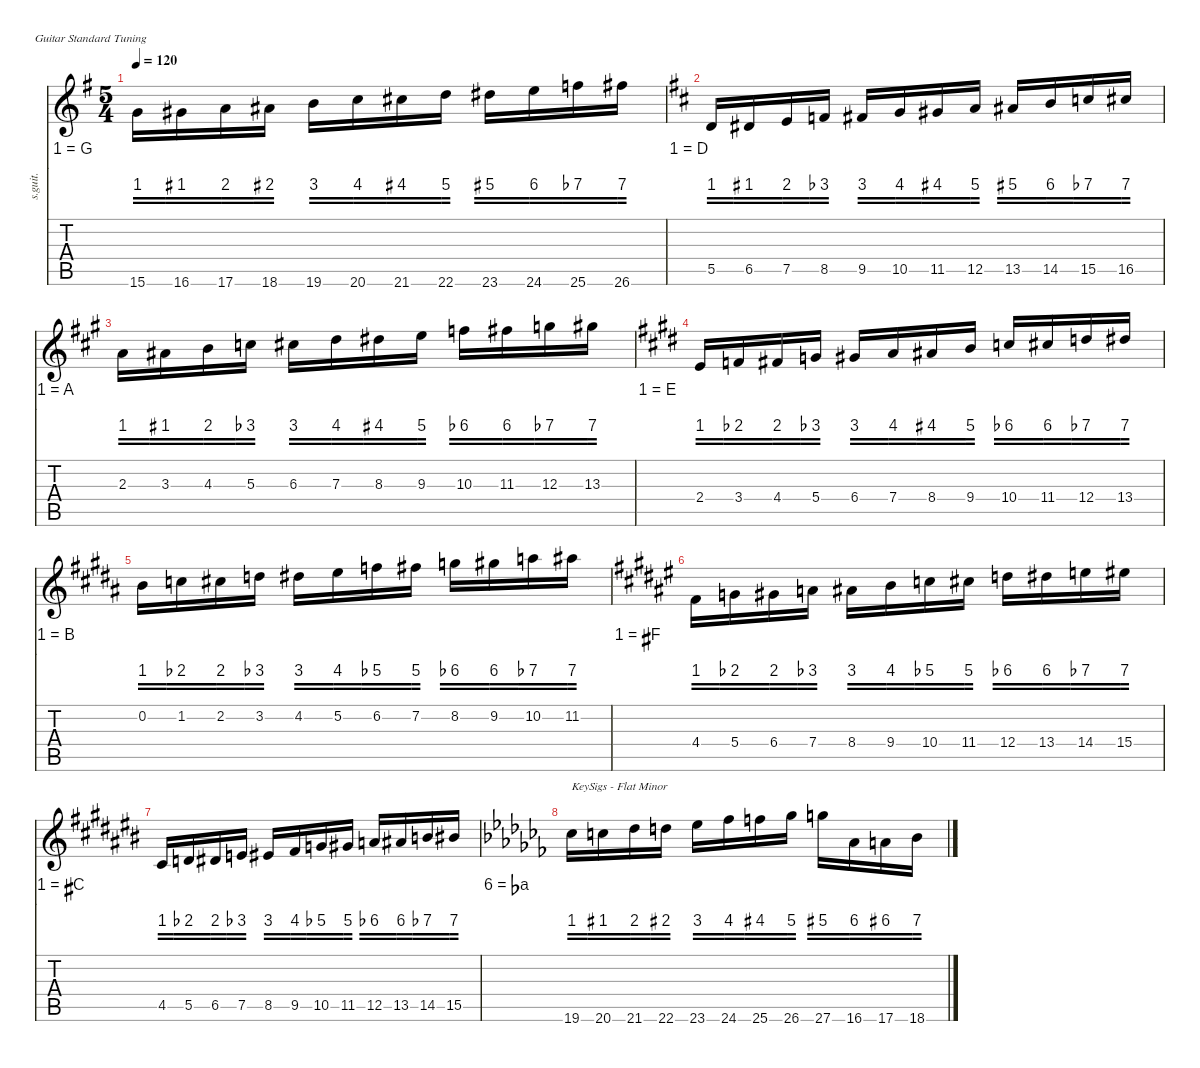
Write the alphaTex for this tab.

\defaultSystemsLayout 4
\hideDynamics
\bracketExtendMode nobrackets
\track ("Steel Guitar" "s.guit.") {instrument acousticguitarsteel}
\staff {score tabs numbered}
\tuning (E4 B3 G3 D3 A2 E2)
\ts (5 4)
\tempo 120
\clef g2
\ks g
15.6{acc forcenatural}.16{dy f beam Down} 16.6{acc #}.16{beam Down} 17.6{acc forcenatural}.16{beam Down} 18.6{acc #}.16{beam Down} 19.6{acc forcenatural}.16{beam Down} 20.6{acc forcenatural}.16{beam Down} 21.6{acc #}.16{beam Down} 22.6{acc forcenatural}.16{beam Down} 23.6{acc #}.16{beam Down} 24.6{acc forcenatural}.16{beam Down} 25.6{acc forcenatural}.16{beam Down} 26.6{acc #}.16{beam Down} |
\ks d
5.5{acc forcenatural}.16{beam Up} 6.5{acc #}.16{beam Up} 7.5{acc forcenatural}.16{beam Up} 8.5{acc forcenatural}.16{beam Up} 9.5{acc #}.16{beam Up} 10.5{acc forcenatural}.16{beam Up} 11.5{acc #}.16{beam Up} 12.5{acc forcenatural}.16{beam Up} 13.5{acc #}.16{beam Up} 14.5{acc forcenatural}.16{beam Up} 15.5{acc forcenatural}.16{beam Up} 16.5{acc #}.16{beam Up} |
\ks a
2.3{acc forcenatural}.16{beam Down} 3.3{acc #}.16{beam Down} 4.3{acc forcenatural}.16{beam Down} 5.3{acc forcenatural}.16{beam Down} 6.3{acc #}.16{beam Down} 7.3{acc forcenatural}.16{beam Down} 8.3{acc #}.16{beam Down} 9.3{acc forcenatural}.16{beam Down} 10.3{acc forcenatural}.16{beam Down} 11.3{acc #}.16{beam Down} 12.3{acc forcenatural}.16{beam Down} 13.3{acc #}.16{beam Down} |
\ks e
2.4{acc forcenatural}.16{beam Up} 3.4{acc forcenatural}.16{beam Up} 4.4{acc #}.16{beam Up} 5.4{acc forcenatural}.16{beam Up} 6.4{acc #}.16{beam Up} 7.4{acc forcenatural}.16{beam Up} 8.4{acc #}.16{beam Up} 9.4{acc forcenatural}.16{beam Up} 10.4{acc forcenatural}.16{beam Up} 11.4{acc #}.16{beam Up} 12.4{acc forcenatural}.16{beam Up} 13.4{acc #}.16{beam Up} |
\ks b
0.2{acc forcenatural}.16{beam Down} 1.2{acc forcenatural}.16{beam Down} 2.2{acc #}.16{beam Down} 3.2{acc forcenatural}.16{beam Down} 4.2{acc #}.16{beam Down} 5.2{acc forcenatural}.16{beam Down} 6.2{acc forcenatural}.16{beam Down} 7.2{acc #}.16{beam Down} 8.2{acc forcenatural}.16{beam Down} 9.2{acc #}.16{beam Down} 10.2{acc forcenatural}.16{beam Down} 11.2{acc #}.16{beam Down} |
\ks f#
4.4{acc #}.16{beam Down} 5.4{acc forcenatural}.16{beam Down} 6.4{acc #}.16{beam Down} 7.4{acc forcenatural}.16{beam Down} 8.4{acc #}.16{beam Down} 9.4{acc forcenatural}.16{beam Down} 10.4{acc forcenatural}.16{beam Down} 11.4{acc #}.16{beam Down} 12.4{acc forcenatural}.16{beam Down} 13.4{acc #}.16{beam Down} 14.4{acc forcenatural}.16{beam Down} 15.4{acc #}.16{beam Down} |
\ks c#
4.5{acc #}.16{beam Up} 5.5{acc forcenatural}.16{beam Up} 6.5{acc #}.16{beam Up} 7.5{acc forcenatural}.16{beam Up} 8.5{acc #}.16{beam Up} 9.5{acc #}.16{beam Up} 10.5{acc forcenatural}.16{beam Up} 11.5{acc #}.16{beam Up} 12.5{acc forcenatural}.16{beam Up} 13.5{acc #}.16{beam Up} 14.5{acc forcenatural}.16{beam Up} 15.5{acc #}.16{beam Up} |
\ks abminor
19.6{acc b}.16{txt "KeySigs - Flat Minor" beam Down} 20.6{acc forcenatural}.16{beam Down} 21.6{acc b}.16{beam Down} 22.6{acc forcenatural}.16{beam Down} 23.6{acc b}.16{beam Down} 24.6{acc b}.16{beam Down} 25.6{acc forcenatural}.16{beam Down} 26.6{acc b}.16{beam Down} 27.6{acc forcenatural}.16{beam Down} 16.6{acc b}.16{beam Down} 17.6{acc forcenatural}.16{beam Down} 18.6{acc b}.16{beam Down}
